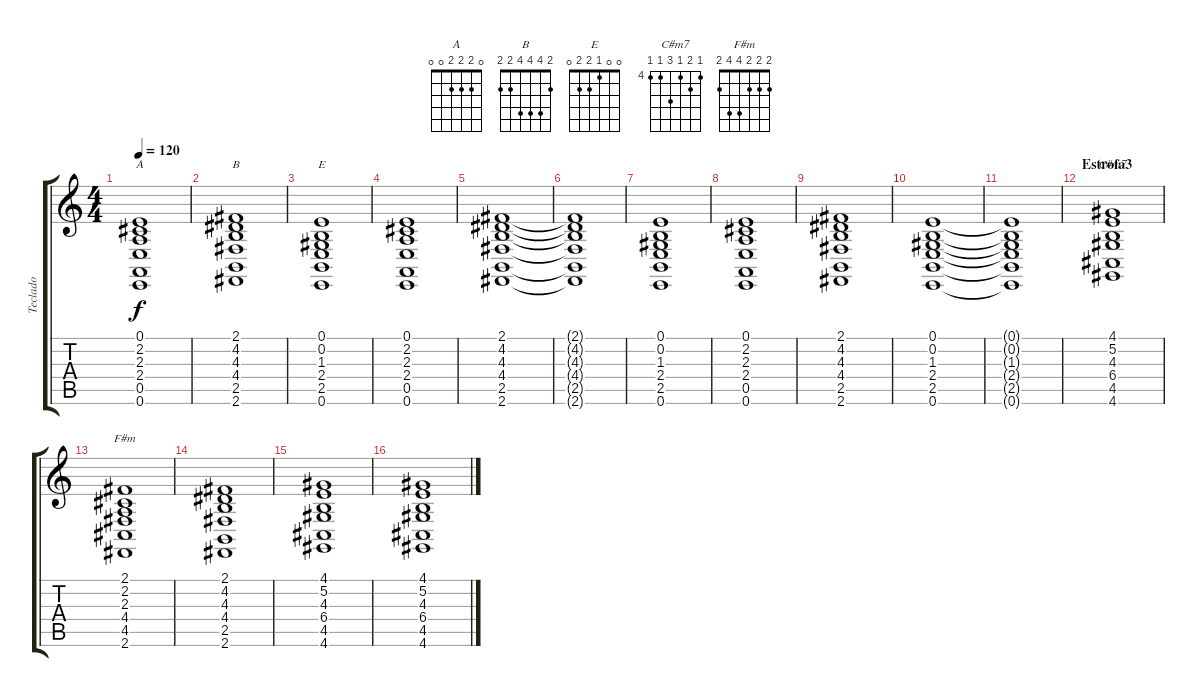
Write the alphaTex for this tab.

\track ("Teclado" "Teclado") {instrument stringensemble1}
\staff {score tabs}
\tuning (E4 B3 G3 D3 A2 E2) {hide}
\chord ("A" 0 2 2 2 0 0)
\chord ("B" 2 4 4 4 2 2)
\chord ("E" 0 0 1 2 2 0)
\chord ("C#m7" 4 5 4 6 4 4) {firstfret 4}
\chord ("F#m" 2 2 2 4 4 2)
\ts (4 4)
\tempo 120
\clef g2
\ks c
(0.1 2.2 2.3 2.4 0.5 0.6).1{ch "A" dy f volume 13 balance 3 instrument choiraahs} |
(2.1 4.2 4.3 4.4 2.5 2.6).1{ch "B"} |
(0.1 0.2 1.3 2.4 2.5 0.6).1{ch "E"} |
(0.1 2.2 2.3 2.4 0.5 0.6).1{volume 6 balance 6 instrument stringensemble1} |
(2.1 4.2 4.3 4.4 2.5 2.6).1 |
(2.1{t} 4.2{t} 4.3{t} 4.4{t} 2.5{t} 2.6{t}).1 |
(0.1 0.2 1.3 2.4 2.5 0.6).1 |
(0.1 2.2 2.3 2.4 0.5 0.6).1 |
(2.1 4.2 4.3 4.4 2.5 2.6).1 |
(0.1 0.2 1.3 2.4 2.5 0.6).1 |
(0.1{t} 0.2{t} 1.3{t} 2.4{t} 2.5{t} 0.6{t}).1 |
\section ("" "Estrofa3")
(4.1 5.2 4.3 6.4 4.5 4.6).1{ch "C#m7"} |
(2.1 2.2 2.3 4.4 4.5 2.6).1{ch "F#m"} |
(2.1 4.2 4.3 4.4 2.5 2.6).1 |
(4.1 5.2 4.3 6.4 4.5 4.6).1 |
(4.1 5.2 4.3 6.4 4.5 4.6).1
